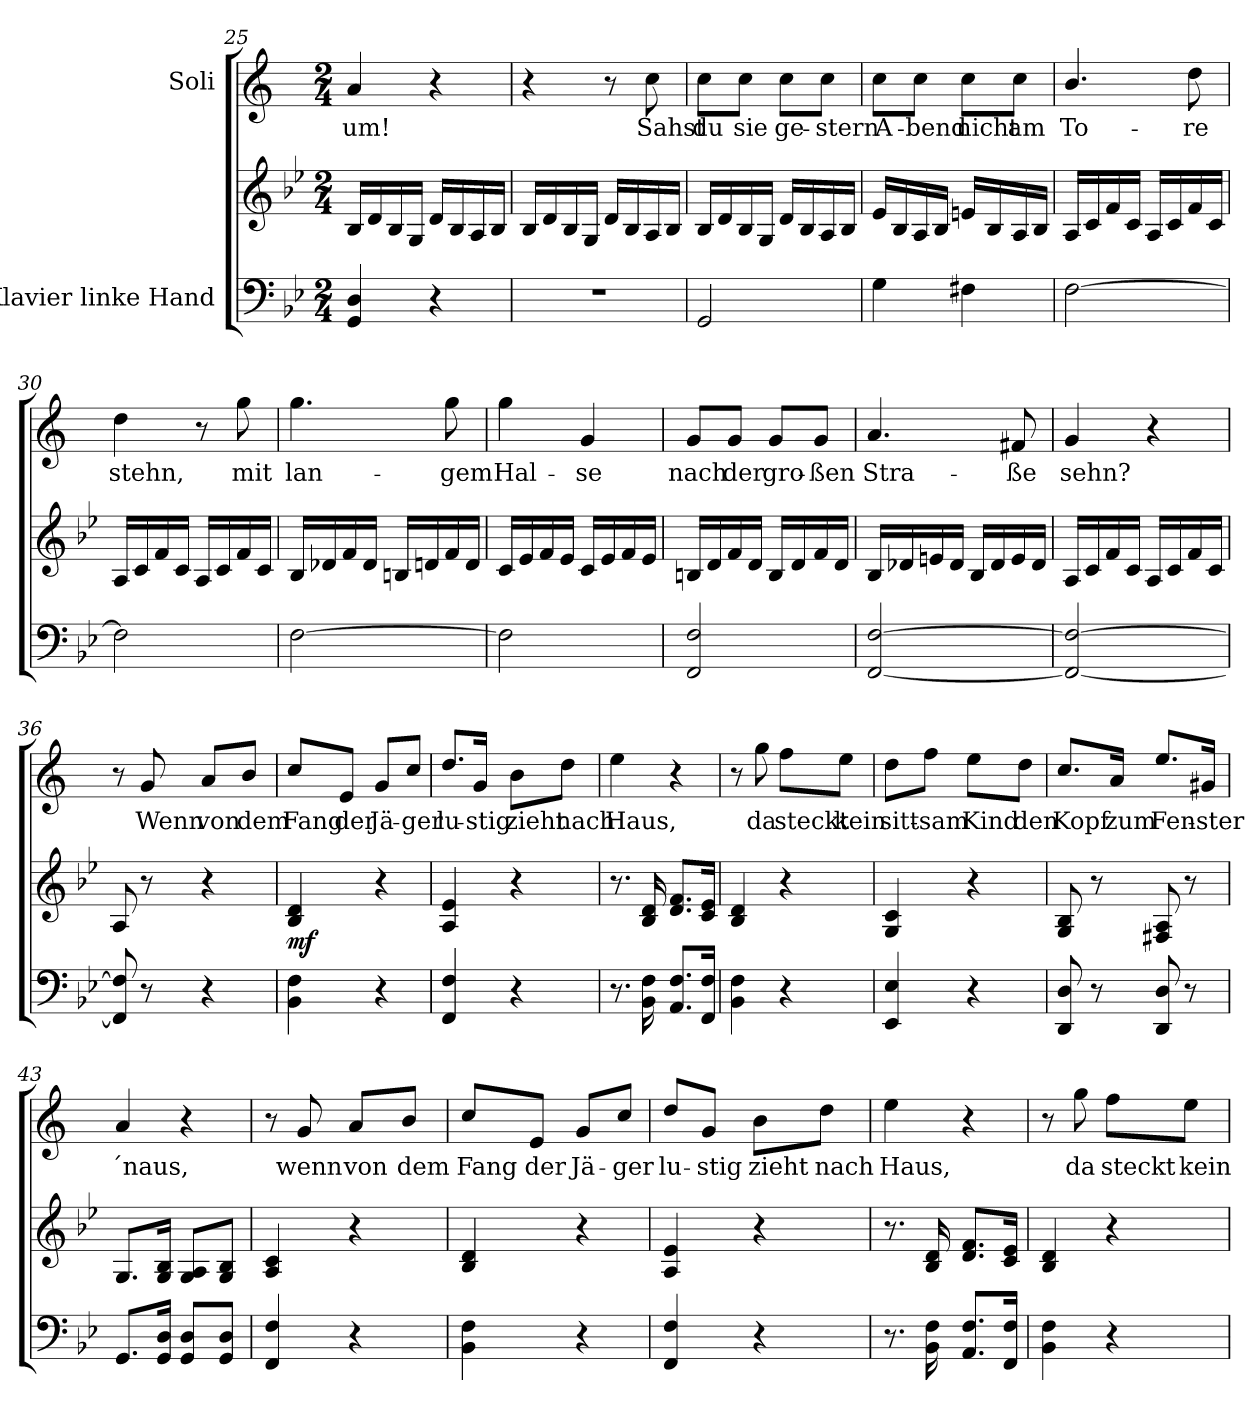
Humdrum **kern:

**kern	**kern	**dynam	**kern	**text
*part2	*part2	*part2	*part1	*part1
*staff3	*staff2	*staff2/3	*staff1	*staff1
*I"Klavier linke Hand	*	*	*I"Soli	*
!!LO:LB:g=z
*clefF4	*clefG2	*	*clefG2	*
*	*	*	*ITrd1c2	*
*k[b-e-]	*k[b-e-]	*	*k[b-e-]	*
*M2/4	*M2/4	*	*M2/4	*
=25	=25	=25	=25	=25
!	!	!	!	!LO:LY:b
4GG/ 4D/	16B-/LL	.	4g/	um!
.	16d/	.	.	.
.	16B-/	.	.	.
.	16G/JJ	.	.	.
4r	16d/LL	.	4r	.
.	16B-/	.	.	.
.	16A/	.	.	.
.	16B-/JJ	.	.	.
=26	=26	=26	=26	=26
2r	16B-/LL	.	4r	.
.	16d/	.	.	.
.	16B-/	.	.	.
.	16G/JJ	.	.	.
.	16d/LL	.	8r	.
.	16B-/	.	.	.
!	!	!	!	!LO:LY:b
.	16A/	.	8b-\	Sahst
.	16B-/JJ	.	.	.
=27	=27	=27	=27	=27
!	!	!	!	!LO:LY:b
2GG/	16B-/LL	.	8b-\L	du
.	16d/	.	.	.
!	!	!	!	!LO:LY:b
.	16B-/	.	8b-\J	sie
.	16G/JJ	.	.	.
!	!	!	!	!LO:LY:b
.	16d/LL	.	8b-\L	ge-
.	16B-/	.	.	.
!	!	!	!	!LO:LY:b
.	16A/	.	8b-\J	stern
.	16B-/JJ	.	.	.
!!LO:LB:g=z
=28	=28	=28	=28	=28
!	!	!	!	!LO:LY:b
4G\	16e-/LL	.	8b-\L	A-
.	16B-/	.	.	.
!	!	!	!	!LO:LY:b
.	16A/	.	8b-\J	bend
.	16B-/JJ	.	.	.
!	!	!	!	!LO:LY:b
4F#X\	16en/LL	.	8b-\L	nicht
.	16B-/	.	.	.
!	!	!	!	!LO:LY:b
.	16A/	.	8b-\J	am
.	16B-/JJ	.	.	.
=29	=29	=29	=29	=29
!	!	!	!	!LO:LY:b
[2F\	16A/LL	.	4.a/	To-
.	16c/	.	.	.
.	16f/	.	.	.
.	16c/JJ	.	.	.
.	16A/LL	.	.	.
.	16c/	.	.	.
!	!	!	!	!LO:LY:b
.	16f/	.	8cc\	re
.	16c/JJ	.	.	.
=30	=30	=30	=30	=30
!	!	!	!	!LO:LY:b
2F\]	16A/LL	.	4cc\	stehn,
.	16c/	.	.	.
.	16f/	.	.	.
.	16c/JJ	.	.	.
.	16A/LL	.	8r	.
.	16c/	.	.	.
!	!	!	!	!LO:LY:b
.	16f/	.	8ff\	mit
.	16c/JJ	.	.	.
!!LO:LB:g=z
=31	=31	=31	=31	=31
!	!	!	!	!LO:LY:b
[2F\	16B-/LL	.	4.ff\	lan-
.	16d-X/	.	.	.
.	16f/	.	.	.
.	16d-/JJ	.	.	.
.	16Bn/LL	.	.	.
.	16dn/	.	.	.
!	!	!	!	!LO:LY:b
.	16f/	.	8ff\	gem
.	16d/JJ	.	.	.
=32	=32	=32	=32	=32
!	!	!	!	!LO:LY:b
2F\]	16c/LL	.	4ff\	Hal-
.	16e-/	.	.	.
.	16f/	.	.	.
.	16e-/JJ	.	.	.
!	!	!	!	!LO:LY:b
.	16c/LL	.	4f/	se
.	16e-/	.	.	.
.	16f/	.	.	.
.	16e-/JJ	.	.	.
!!LO:PB:g=z
=33	=33	=33	=33	=33
!	!	!	!	!LO:LY:b
2FF/ 2F/	16Bn/LL	.	8f/L	nach
.	16d/	.	.	.
!	!	!	!	!LO:LY:b
.	16f/	.	8f/J	der
.	16d/JJ	.	.	.
!	!	!	!	!LO:LY:b
.	16B/LL	.	8f/L	gro-
.	16d/	.	.	.
!	!	!	!	!LO:LY:b
.	16f/	.	8f/J	ßen
.	16d/JJ	.	.	.
=34	=34	=34	=34	=34
!	!	!	!	!LO:LY:b
[2FF/ [2F/	16B-/LL	.	4.g/	Stra-
.	16d-X/	.	.	.
.	16en/	.	.	.
.	16d-/JJ	.	.	.
.	16B-/LL	.	.	.
.	16d-/	.	.	.
!	!	!	!	!LO:LY:b
.	16e/	.	8en/	ße
.	16d-/JJ	.	.	.
=35	=35	=35	=35	=35
!	!	!	!	!LO:LY:b
2FF/_ 2F/_	16A/LL	.	4f/	sehn?
.	16c/	.	.	.
.	16f/	.	.	.
.	16c/JJ	.	.	.
.	16A/LL	.	4r	.
.	16c/	.	.	.
.	16f/	.	.	.
.	16c/JJ	.	.	.
!!LO:LB:g=z
=36	=36	=36	=36	=36
8FF/] 8F/]	8A/	.	8r	.
!	!	!	!	!LO:LY:b
8r	8r	.	8f/	Wenn
!	!	!	!	!LO:LY:b
4r	4r	.	8g/L	von
!	!	!	!	!LO:LY:b
.	.	.	8a/J	dem
=37	=37	=37	=37	=37
!	!	!LO:DY:b	!	!LO:LY:b
4BB-\ 4F\	4B-/ 4d/	mf	8b-/L	Fang
!	!	!	!	!LO:LY:b
.	.	.	8d/J	der
!	!	!	!	!LO:LY:b
4r	4r	.	8f/L	Jä-
!	!	!	!	!LO:LY:b
.	.	.	8b-/J	ger
!!LO:LB:g=z
=38	=38	=38	=38	=38
!	!	!	!	!LO:LY:b
4FF/ 4F/	4A/ 4e-/	.	8.cc/L	lu-
!	!	!	!	!LO:LY:b
.	.	.	16f/Jk	stig
!	!	!	!	!LO:LY:b
4r	4r	.	8a\L	zieht
!	!	!	!	!LO:LY:b
.	.	.	8cc\J	nach
=39	=39	=39	=39	=39
!	!	!	!	!LO:LY:b
8.r	8.r	.	4dd\	Haus,
16BB-\ 16F\	16B-/ 16d/	.	.	.
8.AA/ 8.F/L	8.d/ 8.f/L	.	4r	.
16FF/ 16F/Jk	16c/ 16e-/Jk	.	.	.
=40	=40	=40	=40	=40
4BB-\ 4F\	4B-/ 4d/	.	8r	.
!	!	!	!	!LO:LY:b
.	.	.	8ff\	da
!	!	!	!	!LO:LY:b
4r	4r	.	8ee-\L	steckt
!	!	!	!	!LO:LY:b
.	.	.	8dd\J	kein
=41	=41	=41	=41	=41
!	!	!	!	!LO:LY:b
4EE-/ 4E-/	4G/ 4c/	.	8cc\L	sitt-
!	!	!	!	!LO:LY:b
.	.	.	8ee-\J	sam
!	!	!	!	!LO:LY:b
4r	4r	.	8dd\L	Kind
!	!	!	!	!LO:LY:b
.	.	.	8cc\J	den
!!LO:LB:g=z
=42	=42	=42	=42	=42
!	!	!	!	!LO:LY:b
8DD/ 8D/	8G/ 8B-/	.	8.b-/L	Kopf
8r	8r	.	.	.
!	!	!	!	!LO:LY:b
.	.	.	16g/Jk	zum
!	!	!	!	!LO:LY:b
8DD/ 8D/	8F#X/ 8A/	.	8.dd/L	Fen-
8r	8r	.	.	.
!	!	!	!	!LO:LY:b
.	.	.	16f#X/Jk	ster
=43	=43	=43	=43	=43
!	!	!	!	!LO:LY:b
8.GG/L	8.G/L	.	4g/	´naus,
16GG/ 16D/Jk	16G/ 16B-/Jk	.	.	.
8GG/ 8D/L	8G/ 8A/L	.	4r	.
8GG/ 8D/J	8G/ 8B-/J	.	.	.
=44	=44	=44	=44	=44
4FF/ 4F/	4A/ 4c/	.	8r	.
!	!	!	!	!LO:LY:b
.	.	.	8f/	wenn
!	!	!	!	!LO:LY:b
4r	4r	.	8g/L	von
!	!	!	!	!LO:LY:b
.	.	.	8a/J	dem
=45	=45	=45	=45	=45
!	!	!	!	!LO:LY:b
4BB-\ 4F\	4B-/ 4d/	.	8b-/L	Fang
!	!	!	!	!LO:LY:b
.	.	.	8d/J	der
!	!	!	!	!LO:LY:b
4r	4r	.	8f/L	Jä-
!	!	!	!	!LO:LY:b
.	.	.	8b-/J	ger
=46	=46	=46	=46	=46
!	!	!	!	!LO:LY:b
4FF/ 4F/	4A/ 4e-/	.	8cc/L	lu-
!	!	!	!	!LO:LY:b
.	.	.	8f/J	stig
!	!	!	!	!LO:LY:b
4r	4r	.	8a\L	zieht
!	!	!	!	!LO:LY:b
.	.	.	8cc\J	nach
!!LO:PB:g=z
=47	=47	=47	=47	=47
!	!	!	!	!LO:LY:b
8.r	8.r	.	4dd\	Haus,
16BB-\ 16F\	16B-/ 16d/	.	.	.
8.AA/ 8.F/L	8.d/ 8.f/L	.	4r	.
16FF/ 16F/Jk	16c/ 16e-/Jk	.	.	.
=48	=48	=48	=48	=48
4BB-\ 4F\	4B-/ 4d/	.	8r	.
!	!	!	!	!LO:LY:b
.	.	.	8ff\	da
!	!	!	!	!LO:LY:b
4r	4r	.	8ee-\L	steckt
!	!	!	!	!LO:LY:b
.	.	.	8dd\J	kein
=	=	=	=	=
*-	*-	*-	*-	*-
